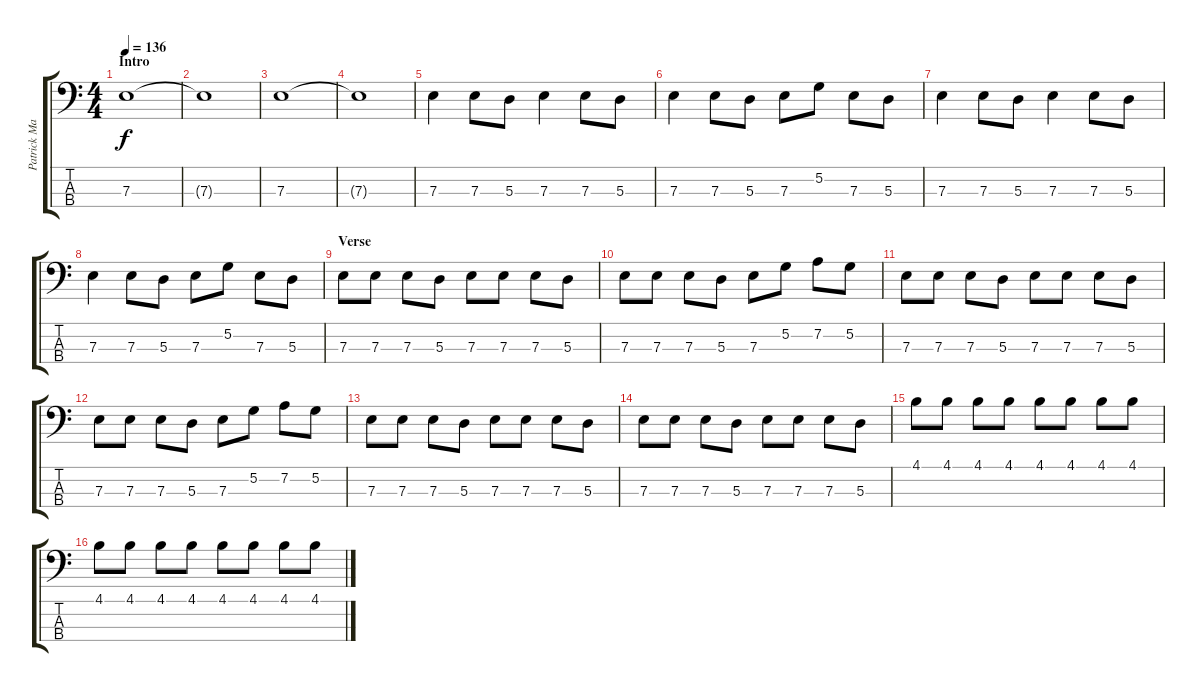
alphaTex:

\track ("Patrick Mattews" "Patrick Ma") {instrument electricbasspick}
\staff {score tabs}
\tuning (G2 D2 A1 E1) {hide}
\ts (4 4)
\section ("" "Intro")
\tempo 136
\clef f4
\ks c
7.3.1{dy f instrument electricbasspick} |
7.3{t}.1 |
7.3.1 |
7.3{t}.1 |
7.3.4 7.3.8 5.3.8 7.3.4 7.3.8 5.3.8 |
7.3.4 7.3.8 5.3.8 7.3.8 5.2.8 7.3.8 5.3.8 |
7.3.4 7.3.8 5.3.8 7.3.4 7.3.8 5.3.8 |
7.3.4 7.3.8 5.3.8 7.3.8 5.2.8 7.3.8 5.3.8 |
\section ("" "Verse ")
7.3.8 7.3.8 7.3.8 5.3.8 7.3.8 7.3.8 7.3.8 5.3.8 |
7.3.8 7.3.8 7.3.8 5.3.8 7.3.8 5.2.8 7.2.8 5.2.8 |
7.3.8 7.3.8 7.3.8 5.3.8 7.3.8 7.3.8 7.3.8 5.3.8 |
7.3.8 7.3.8 7.3.8 5.3.8 7.3.8 5.2.8 7.2.8 5.2.8 |
7.3.8 7.3.8 7.3.8 5.3.8 7.3.8 7.3.8 7.3.8 5.3.8 |
7.3.8 7.3.8 7.3.8 5.3.8 7.3.8 7.3.8 7.3.8 5.3.8 |
4.1.8 4.1.8 4.1.8 4.1.8 4.1.8 4.1.8 4.1.8 4.1.8 |
4.1.8 4.1.8 4.1.8 4.1.8 4.1.8 4.1.8 4.1.8 4.1.8
